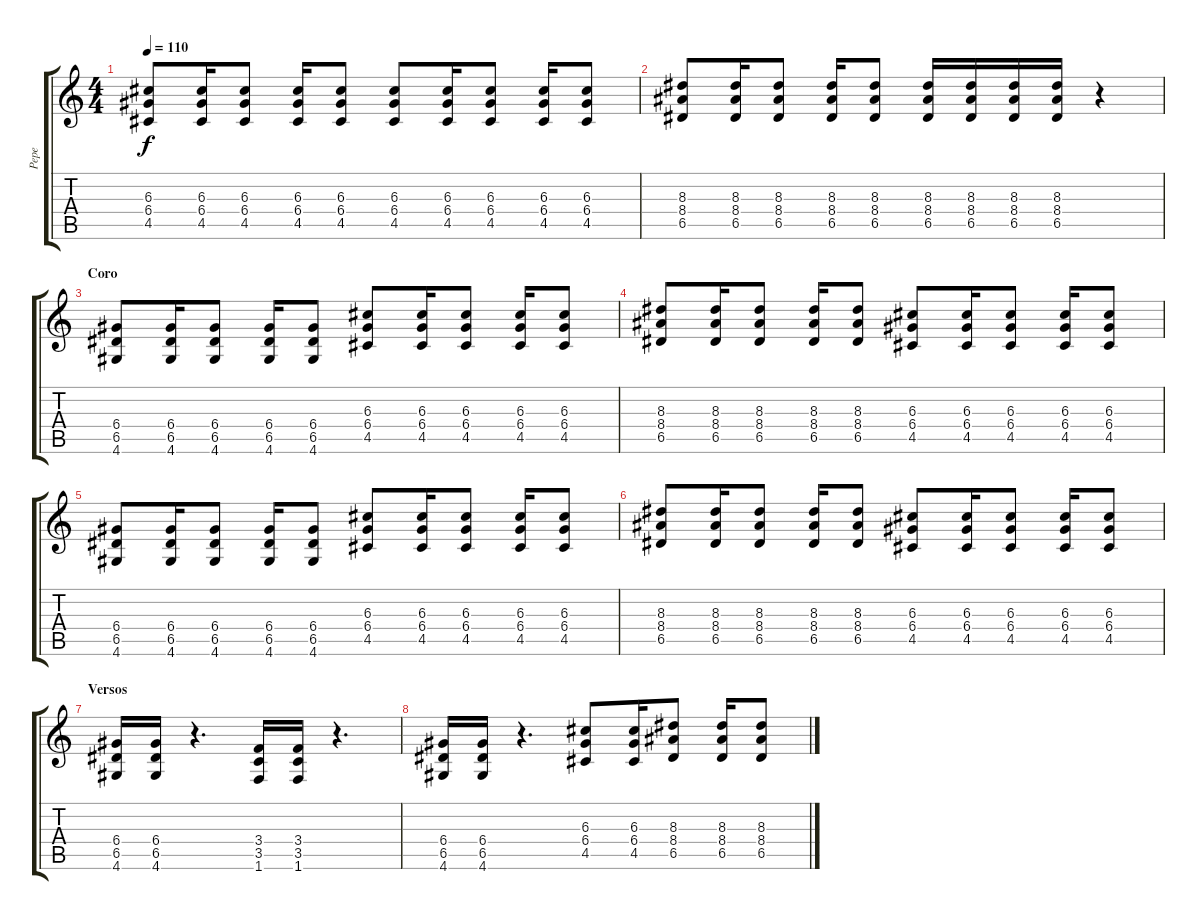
\track ("Pepe" "Pepe") {instrument distortionguitar}
\staff {score tabs}
\tuning (E4 B3 G3 D3 A2 E2) {hide}
\ts (4 4)
\tempo 110
\clef g2
\ks c
(6.3 6.4 4.5).8{dy f} (6.3 6.4 4.5).16 (6.3 6.4 4.5).8 (6.3 6.4 4.5).16 (6.3 6.4 4.5).8 (6.3 6.4 4.5).8 (6.3 6.4 4.5).16 (6.3 6.4 4.5).8 (6.3 6.4 4.5).16 (6.3 6.4 4.5).8 |
(8.3 8.4 6.5).8 (8.3 8.4 6.5).16 (8.3 8.4 6.5).8 (8.3 8.4 6.5).16 (8.3 8.4 6.5).8 (8.3 8.4 6.5).16 (8.3 8.4 6.5).16 (8.3 8.4 6.5).16 (8.3 8.4 6.5).16 r.4 |
\section ("" "Coro")
(6.4 6.5 4.6).8 (6.4 6.5 4.6).16 (6.4 6.5 4.6).8 (6.4 6.5 4.6).16 (6.4 6.5 4.6).8 (6.3 6.4 4.5).8 (6.3 6.4 4.5).16 (6.3 6.4 4.5).8 (6.3 6.4 4.5).16 (6.3 6.4 4.5).8 |
(8.3 8.4 6.5).8 (8.3 8.4 6.5).16 (8.3 8.4 6.5).8 (8.3 8.4 6.5).16 (8.3 8.4 6.5).8 (6.3 6.4 4.5).8 (6.3 6.4 4.5).16 (6.3 6.4 4.5).8 (6.3 6.4 4.5).16 (6.3 6.4 4.5).8 |
(6.4 6.5 4.6).8 (6.4 6.5 4.6).16 (6.4 6.5 4.6).8 (6.4 6.5 4.6).16 (6.4 6.5 4.6).8 (6.3 6.4 4.5).8 (6.3 6.4 4.5).16 (6.3 6.4 4.5).8 (6.3 6.4 4.5).16 (6.3 6.4 4.5).8 |
(8.3 8.4 6.5).8 (8.3 8.4 6.5).16 (8.3 8.4 6.5).8 (8.3 8.4 6.5).16 (8.3 8.4 6.5).8 (6.3 6.4 4.5).8 (6.3 6.4 4.5).16 (6.3 6.4 4.5).8 (6.3 6.4 4.5).16 (6.3 6.4 4.5).8 |
\section ("" "Versos")
(6.4 6.5 4.6).16 (6.4 6.5 4.6).16 r.4{d} (3.4 3.5 1.6).16 (3.4 3.5 1.6).16 r.4{d} |
(6.4 6.5 4.6).16 (6.4 6.5 4.6).16 r.4{d} (6.3 6.4 4.5).8 (6.3 6.4 4.5).16 (8.3 8.4 6.5).8 (8.3 8.4 6.5).16 (8.3 8.4 6.5).8
